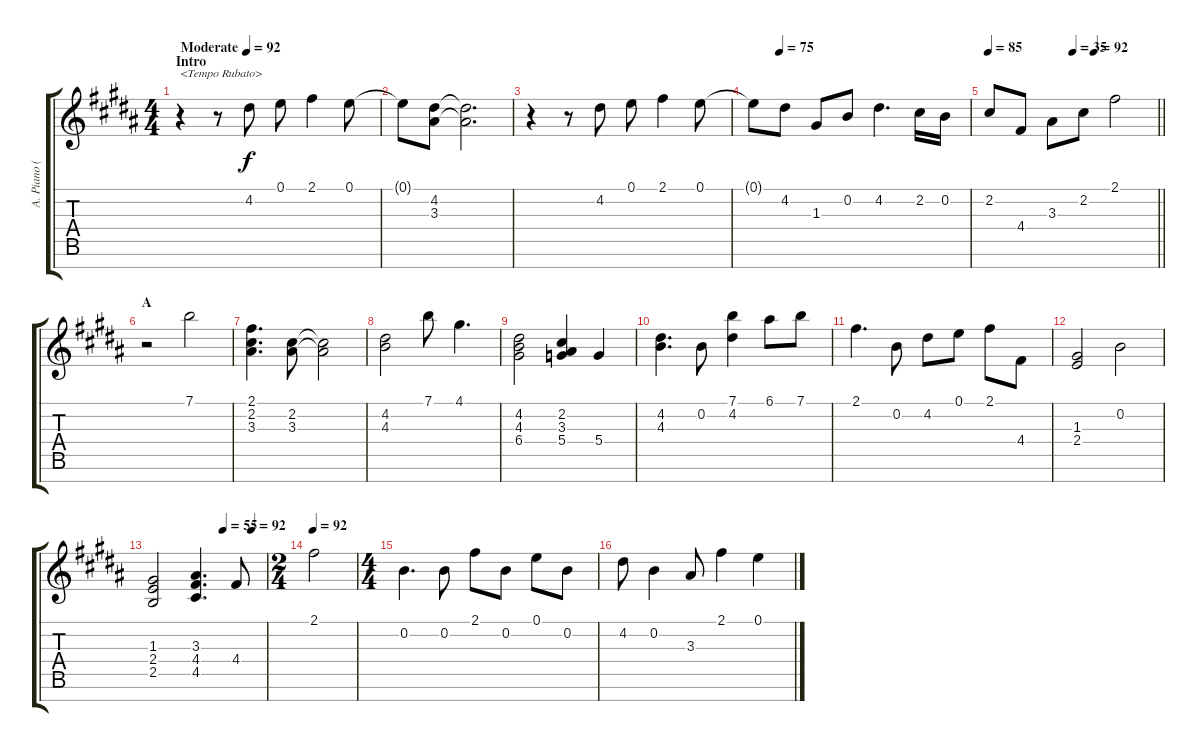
\track ("A. Piano (Right Hand)" "A. Piano (") {instrument acousticgrandpiano}
\staff {score tabs}
\tuning (E5 B4 G4 D4 A3 E3 B2) {hide}
\ts (4 4)
\section ("" "Intro")
\tempo (92 "Moderate")
\clef g2
\ks b
r.4{txt "<Tempo Rubato>" dy f instrument acousticgrandpiano} r.8 4.2.8 0.1.8 2.1.4 0.1.8 |
0.1{t}.8 (4.2 3.3).8 (4.2{t} 3.3{t}).2{d} |
r.4 r.8 4.2.8 0.1.8 2.1.4 0.1.8 |
\tempo (75 0.125)
0.1{t}.8 4.2.8 1.3.8 0.2.8 4.2.4{d} 2.2.16 0.2.16 |
\tempo (35 0.5)
\tempo (92 0.625)
\tempo 85
\barLineRight lightlight
2.2.8 4.4.8 3.3.8 2.2.8 2.1.2 |
\section ("" "A")
r.2 7.1.2 |
(2.1 2.2 3.3).4{d} (2.2 3.3).8 (2.2{t} 3.3{t}).2 |
(4.2 4.3).2 7.1.8 4.1.4{d} |
(4.2 4.3 6.4).2 (2.2 3.3 5.4).4 5.4.4 |
(4.2 4.3).4{d} 0.2.8 (7.1 4.2).4 6.1.8 7.1.8 |
2.1.4{d} 0.2.8 4.2.8 0.1.8 2.1.8 4.4.8 |
(1.3 2.4).2 0.2.2 |
\tempo (55 0.625)
\tempo (92 0.875)
(1.3 2.4 2.5).2 (3.3 4.4 4.5).4{d} 4.4.8 |
\ts (2 4)
\tempo 92
2.1.2 |
\ts (4 4)
0.2.4{d} 0.2.8 2.1.8 0.2.8 0.1.8 0.2.8 |
4.2.8 0.2.4 3.3.8 2.1.4 0.1.4
